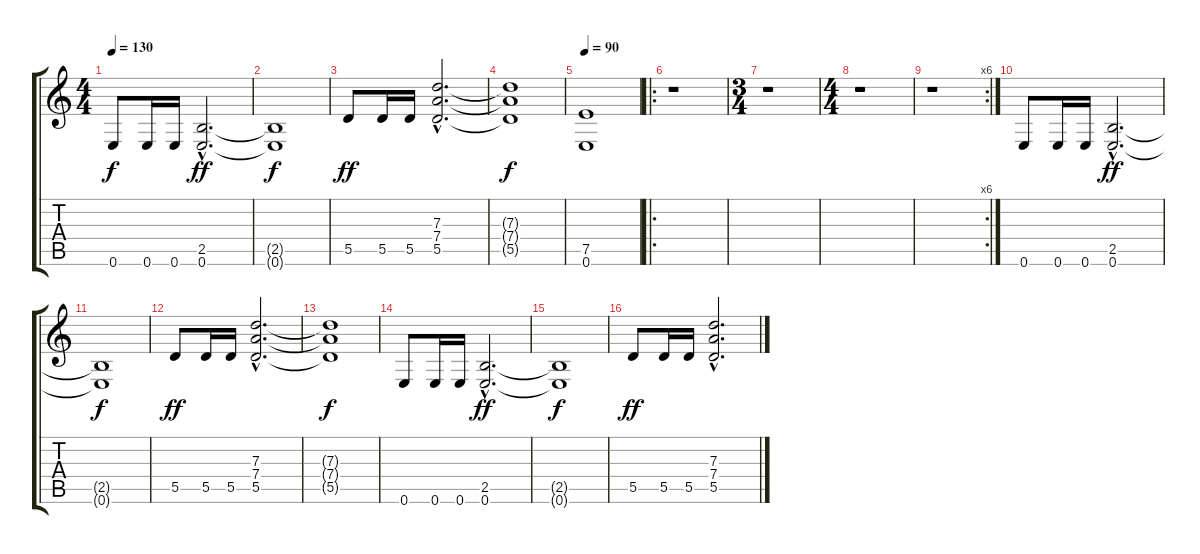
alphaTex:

\track "" {instrument distortionguitar}
\staff {score tabs}
\tuning (E4 B3 G3 D3 A2 E2) {hide}
\ts (4 4)
\tempo 130
\clef g2
\ks c
0.6.8{dy f} 0.6.16 0.6.16 (2.5{hac} 0.6{hac}).2{d dy ff} |
(2.5{t} 0.6{t}).1{dy f} |
5.5.8{dy ff} 5.5.16 5.5.16 (7.3{hac} 7.4{hac} 5.5{hac}).2{d} |
(7.3{t} 7.4{t} 5.5{t}).1{dy f} |
\tempo 90
(7.5 0.6).1 |
\ro
r.1 |
\ts (3 4)
r.1 |
\ts (4 4)
r.1 |
\rc 6
r.1 |
0.6.8 0.6.16 0.6.16 (2.5{hac} 0.6{hac}).2{d dy ff} |
(2.5{t} 0.6{t}).1{dy f} |
5.5.8{dy ff} 5.5.16 5.5.16 (7.3{hac} 7.4{hac} 5.5{hac}).2{d} |
(7.3{t} 7.4{t} 5.5{t}).1{dy f} |
0.6.8 0.6.16 0.6.16 (2.5{hac} 0.6{hac}).2{d dy ff} |
(2.5{t} 0.6{t}).1{dy f} |
5.5.8{dy ff} 5.5.16 5.5.16 (7.3{hac} 7.4{hac} 5.5{hac}).2{d}
